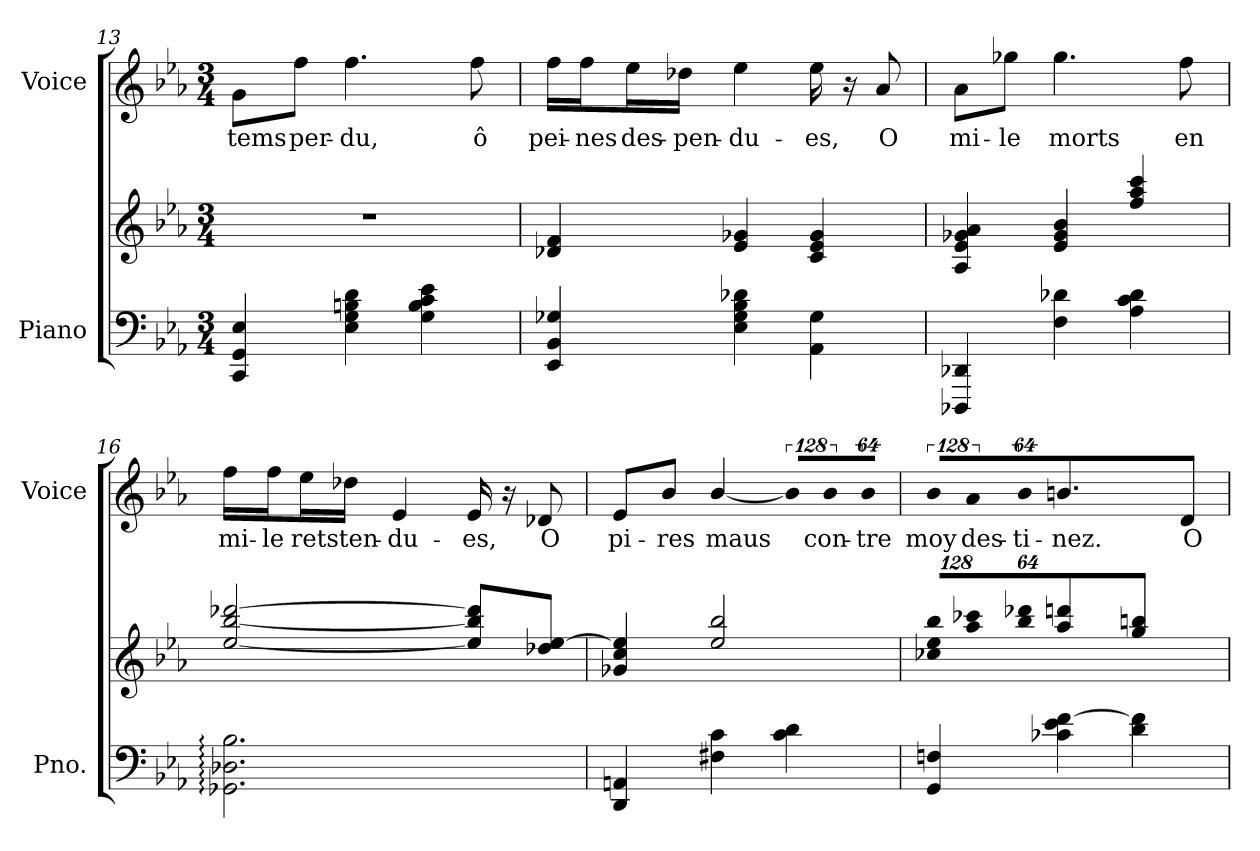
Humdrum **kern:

**kern	**kern	**kern	**text
*part2	*part2	*part1	*part1
*staff3	*staff2	*staff1	*staff1
*I"Piano	*	*I"Voice	*
*I'Pno.	*	*I'Voice	*
*clefF4	*clefG2	*clefG2	*
*k[b-e-a-]	*k[b-e-a-]	*k[b-e-a-]	*
*c:	*c:	*c:	*
*M3/4	*M3/4	*M3/4	*
=13	=13	=13	=13
!	!LO:N:vis=1	!	!
!	!	!	!LO:LY:b:color=#000000
4CCi/ 4GGi 4E-i	2.r	8gi\L	tems
!	!	!	!LO:LY:b:color=#000000
.	.	8ffi\J	per-
!	!	!	!LO:LY:b:color=#000000
4E-i\ 4Gi 4Bni 4di	.	4.ffi\	-du,
4Gi\ 4Bi 4ci 4e-i	.	.	.
!	!	!	!LO:LY:b:color=#000000
.	.	8ffi\	ô
=14	=14	=14	=14
!	!	!	!LO:LY:b:color=#000000
4EE-i/ 4BB-i 4G-Xi	4d-Xi/ 4fi	16ffi\LL	pei-
!	!	!	!LO:LY:b:color=#000000
.	.	16ffi\J	-nes
!	!	!	!LO:LY:b:color=#000000
.	.	16ee-i\L	des-
!	!	!	!LO:LY:b:color=#000000
.	.	16dd-Xi\JJ	-pen-
!	!	!	!LO:LY:b:color=#000000
4E-i\ 4G-i 4B-i 4d-Xi	4e-i/ 4g-Xi	4ee-i\	-du-
!	!	!	!LO:LY:b:color=#000000
4AA-i\ 4G-i	4ci/ 4e-i 4g-i	16ee-i\	-es,
.	.	16r	.
!	!	!	!LO:LY:b:color=#000000
.	.	8a-i/	O
!!LO:LB:g=z
=15	=15	=15	=15
!	!	!	!LO:LY:b:color=#000000
4DDD-Xi/ 4DD-Xi	4A-i/ 4e-i 4g-Xi 4a-i	8a-i\L	mi-
!	!	!	!LO:LY:b:color=#000000
.	.	8gg-Xi\J	-le
*X8ba	*	*	*
!	!	!	!LO:LY:b:color=#000000
4Fi\ 4d-Xi	4e-i/ 4g-i 4b-i	4.gg-i\	morts
*	*8ba	*	*
4A-i\ 4ci 4d-i	4fi/ 4a-i 4cci	.	.
!	!	!	!LO:LY:b:color=#000000
.	.	8ffi\	en
=16	=16	=16	=16
!	!	!	!LO:LY:b:color=#000000
2.GG-Xi\: 2.D-Xi: 2.B-i:	[<2e-i/ [<2b-i [>2dd-Xi	16ffi\LL	mi-
!	!	!	!LO:LY:b:color=#000000
.	.	16ffi\J	-le
!	!	!	!LO:LY:b:color=#000000
.	.	16ee-i\L	rets
!	!	!	!LO:LY:b:color=#000000
.	.	16dd-Xi\JJ	ten-
!	!	!	!LO:LY:b:color=#000000
.	.	4e-i/	-du-
!	!	!	!LO:LY:b:color=#000000
.	8e-i/] 8b-i] 8dd-i]L	16e-i/	-es,
.	.	16r	.
!	!	!	!LO:LY:b:color=#000000
.	8d-Xi/ [>8e-iJ	8d-Xi/	O
=17	=17	=17	=17
!	!	!	!LO:LY:b:color=#000000
4DDi/ 4AAni	4G-Xi/ 4ci 4e-i]	8e-i/L	pi-
!	!	!	!LO:LY:b:color=#000000
.	.	8b-i/J	-res
!	!	!	!LO:LY:b:color=#000000
4F#Xi\ 4ci	2e-i/ 2b-i	[<4b-i/	maus
!	!	!LO:N:vis=8	!
4ci\ 4di	.	1024%85b-i/L]	.
!	!	!LO:N:vis=8	!
!	!	!	!LO:LY:b:color=#000000
.	.	1024%85b-i/	con-
!	!	!LO:N:vis=8	!
!	!	!	!LO:LY:b:color=#000000
.	.	512%43b-i/J	-tre
!!LO:LB:g=z
=18	=18	=18	=18
*	*Xbrackettup	*	*
!	!LO:N:vis=8	!LO:N:vis=8	!
!	!	!	!LO:LY:b:color=#000000
4GGi/ 4Fni	1024%85c-Xi/ 1024%85e-i 1024%85b-iL	1024%85b-i/L	moy
!	!LO:N:vis=8	!LO:N:vis=8	!
!	!	!	!LO:LY:b:color=#000000
.	1024%85a-i/ 1024%85cc-Xi	1024%85a-i/	des-
!	!LO:N:vis=8	!LO:N:vis=8	!
!	!	!	!LO:LY:b:color=#000000
.	512%43b-i/ 512%43dd-XiJ	512%43b-i/J	-ti-
!	!	!	!LO:LY:b:color=#000000
4c-Xi\ 4e-i [>4fi	4a-i\ 4ddni	4.bni/	-nez.
4di\ 4fi]	4gi/ 4bni	.	.
!	!	!	!LO:LY:b:color=#000000
.	.	8di/	O
=	=	=	=
*-	*-	*-	*-
